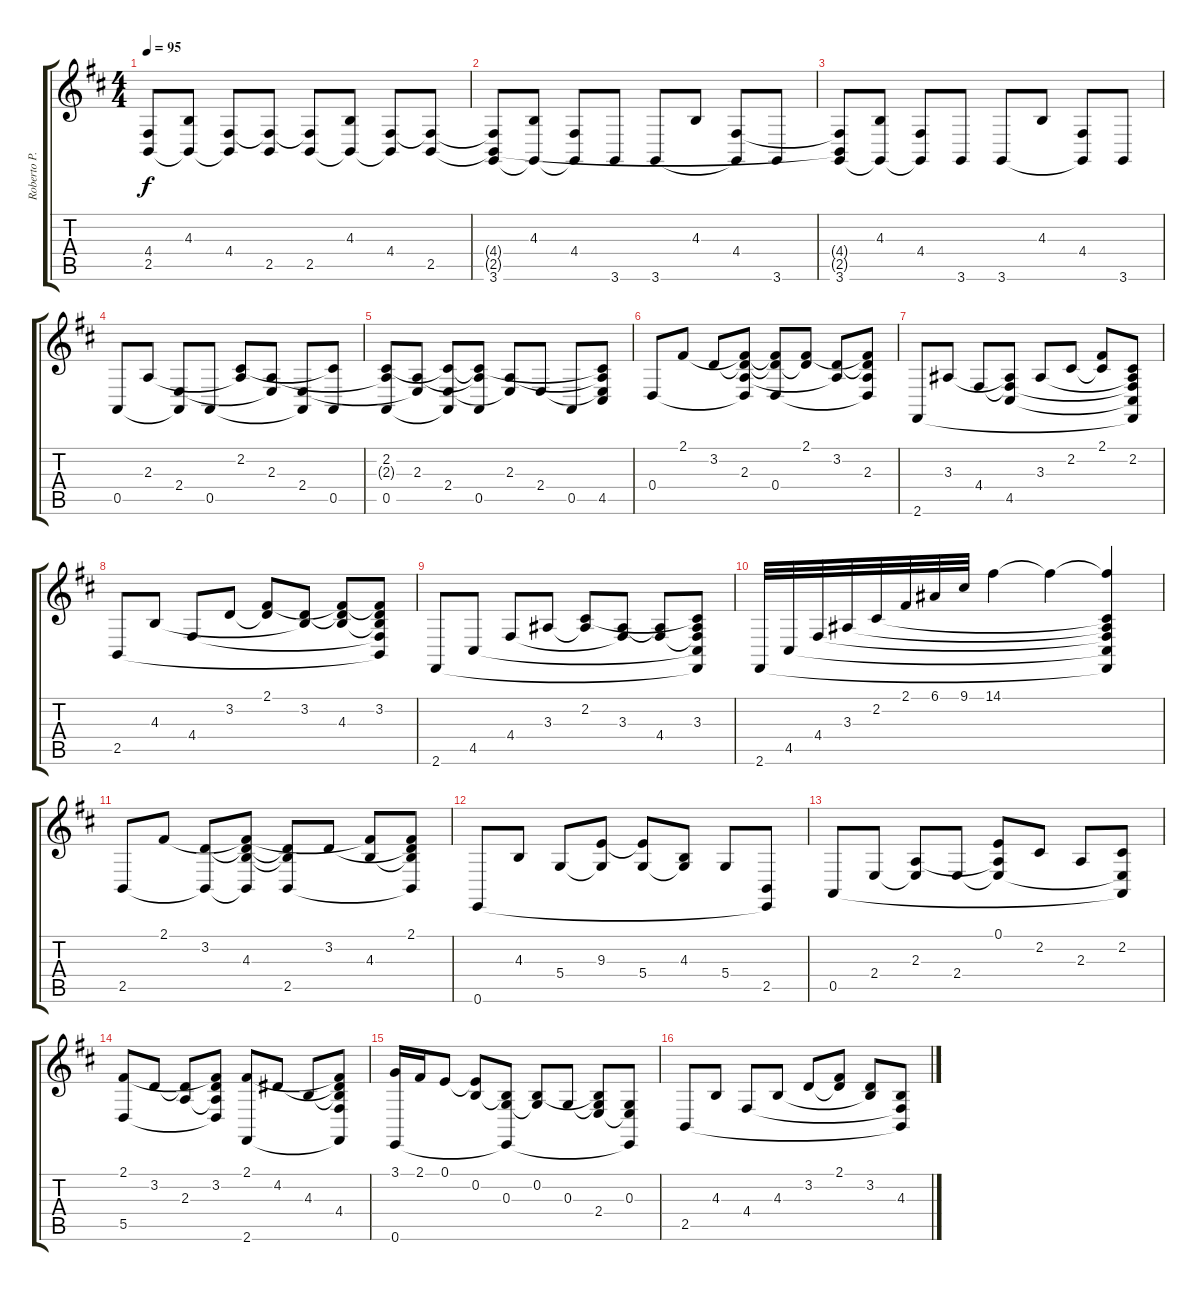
\track ("Roberto P.C. - Piano Rythm" "Roberto P.") {instrument electricgrandpiano}
\staff {score tabs}
\tuning (E4 B3 G3 D3 A2 E2) {hide}
\ts (4 4)
\tempo 95
\clef g2
\ks bminor
(4.4{t} 2.5).8{dy f} (4.3 2.5{t}).8 (4.4 2.5{t}).8 (4.4{t} 2.5).8 (4.4{t} 2.5).8 (4.3 2.5{t}).8 (4.4 2.5{t}).8 (4.4{t} 2.5).8 |
(4.4{t} 2.5{t} 3.6).8 (4.3 3.6{t}).8 (4.4 3.6{t}).8 3.6.8 3.6.8 4.3.8 (4.4 3.6{t}).8 3.6.8 |
(4.4{t} 2.5{t} 3.6).8 (4.3 3.6{t}).8 (4.4 3.6{t}).8 3.6.8 3.6.8 4.3.8 (4.4 3.6{t}).8 3.6.8 |
0.5.8 2.3.8 (2.4 0.5{t}).8 0.5.8 (2.2 2.3{t}).8 (2.3 2.4{t}).8 (2.4 0.5{t}).8 (2.2{t} 0.5).8 |
(2.2 2.3{t} 0.5).8 (2.3 2.4{t}).8 (2.2{t} 2.4 0.5{t}).8 (2.2{t} 2.3{t} 0.5).8 (2.3 2.4{t}).8 2.4.8 0.5.8 (2.2{t} 2.3{t} 2.4{t} 4.5).8 |
0.4.8 2.1.8 3.2.8 (2.1{t} 3.2{t} 2.3 0.4{t}).8 (2.1{t} 3.2{t} 0.4).8 (2.1 3.2{t}).8 (3.2 2.3{t}).8 (2.1{t} 3.2{t} 2.3 0.4{t}).8 |
2.6.8 3.3.8 4.4.8 (3.3{t} 4.4{t} 4.5).8 3.3.8 2.2.8 (2.1 2.2{t}).8 (2.2 3.3{t} 4.4{t} 4.5{t} 2.6{t}).8 |
2.5.8 4.3.8 4.4.8 3.2.8 (2.1 3.2{t}).8 (3.2 4.3{t}).8 (2.1{t} 3.2{t} 4.3).8 (2.1{t} 3.2 4.3{t} 4.4{t} 2.5{t}).8 |
2.6.8 4.5.8 4.4.8 3.3.8 (2.2 3.3{t}).8 (3.3 4.4{t}).8 (3.3{t} 4.4).8 (2.2{t} 3.3 4.4{t} 4.5{t} 2.6{t}).8 |
2.6.32 4.5.32 4.4.32 3.3.32 2.2.32 2.1.32 6.1.32 9.1.32 14.1.4 14.1{t}.4 (14.1{t} 2.2{t} 3.3{t} 4.4{t} 4.5{t} 2.6{t}).4 |
2.5.8 2.1.8 (3.2 2.5{t}).8 (2.1{t} 3.2{t} 4.3 2.5{t}).8 (3.2{t} 4.3{t} 2.5).8 3.2.8 (2.1{t} 4.3).8 (2.1 3.2{t} 4.3{t} 2.5{t}).8 |
0.6.8 4.3.8 5.4.8 (9.3 5.4{t}).8 (9.3{t} 5.4).8 (4.3 5.4{t}).8 5.4.8 (2.5 0.6{t}).8 |
0.5.8 2.4.8 (2.3 2.4{t}).8 2.4.8 (0.1 2.3{t} 2.4{t}).8 2.2.8 2.3.8 (2.2 2.4{t} 0.5{t}).8 |
(2.1 5.5).8 3.2.8 (3.2{t} 2.3).8 (2.1{t} 3.2 2.3{t} 5.5{t}).8 (2.1 2.6).8 4.2.8 4.3.8 (2.1{t} 4.2{t} 4.3{t} 4.4 2.6{t}).8 |
(3.1 0.6).16 2.1.16 0.1.8 (0.1{t} 0.2).8 (0.2{t} 0.3 0.6{t}).8 (0.2 0.3{t}).8 0.3.8 (0.2{t} 0.3{t} 2.4).8 (0.3 2.4{t} 0.6{t}).8 |
2.5.8 4.3.8 4.4.8 4.3.8 3.2.8 (2.1 3.2{t}).8 (3.2 4.3{t}).8 (4.3 4.4{t} 2.5{t}).8
